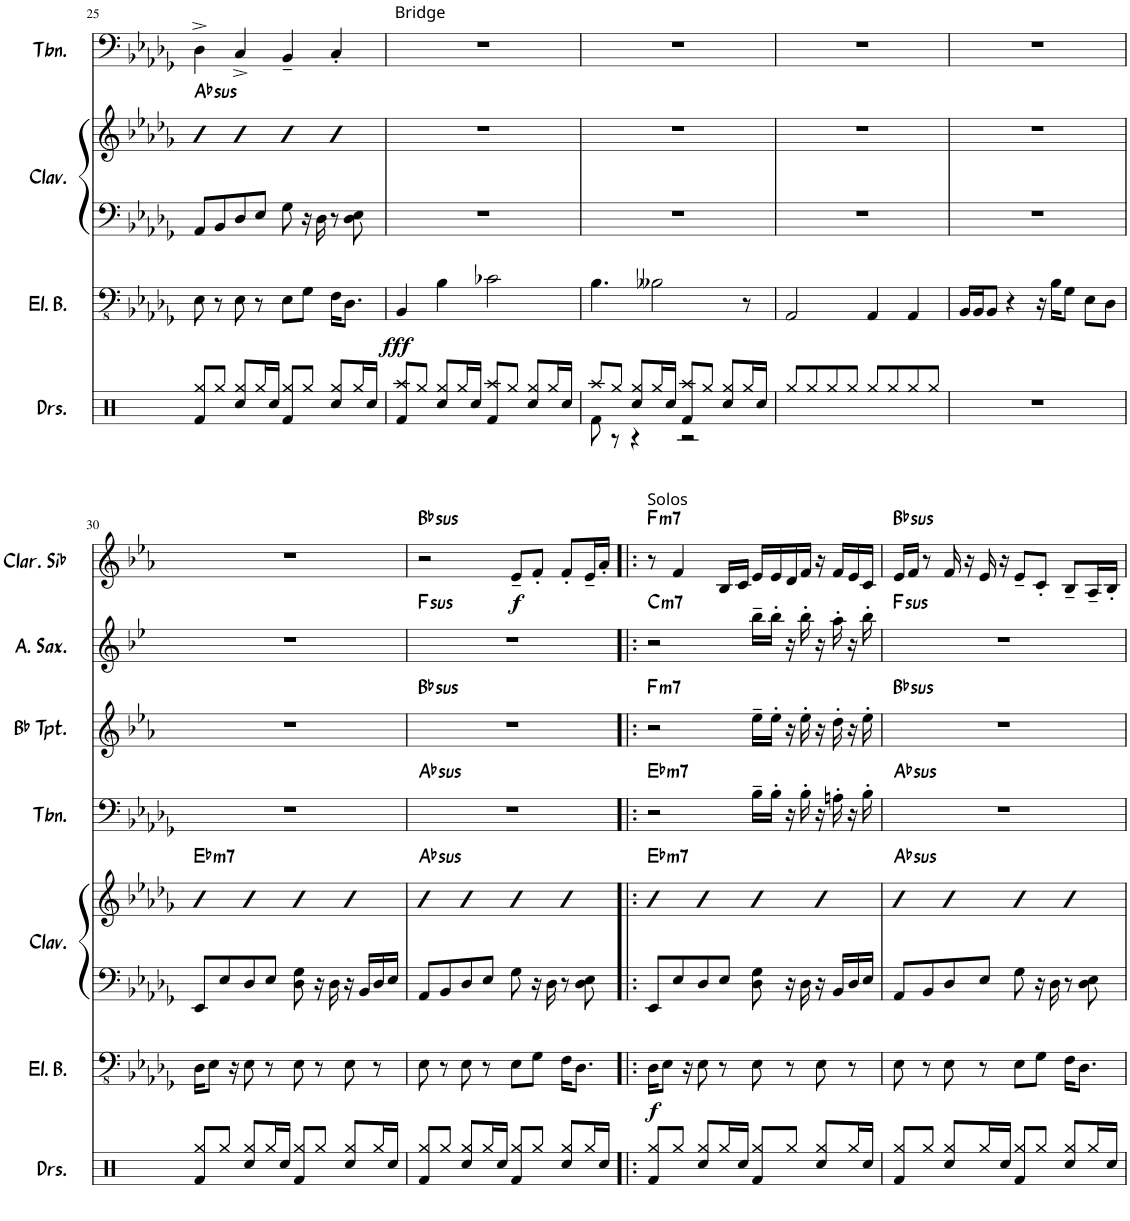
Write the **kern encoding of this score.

**kern	**dynam	**kern	**kern	**harte	**kern	**harte	**kern	**harte	**kern	**harte	**kern	**dynam	**harte
*part6	*part6	*part5	*part5	*part5	*part4	*part4	*part3	*part3	*part2	*part2	*part1	*part1	*part1
*staff7	*staff7	*staff6	*staff5	*	*staff4	*	*staff3	*	*staff2	*	*staff1	*staff1	*
*I"Electric Bass	*	*I"Clavinet	*	*	*I"Trombone	*	*I"Bb Trumpet	*	*I"Alto Saxophone	*	*I"Clarinette en Sib	*	*
*I'El. B.	*	*I'Clav.	*	*	*I'Tbn.	*	*I'Bb Tpt.	*	*I'A. Sax.	*	*I'Clar. Sib	*	*
!!LO:PB:g=z
*clefFv4	*	*clefF4	*clefG2	*	*clefF4	*	*clefG2	*	*clefG2	*	*clefG2	*	*
*	*	*	*	*	*	*	*Trd1c2	*	*Trd5c9	*	*Trd1c2	*	*
*k[b-e-a-d-g-]	*	*k[b-e-a-d-g-]	*k[b-e-a-d-g-]	*	*k[b-e-a-d-g-]	*	*k[b-e-a-]	*	*k[b-e-]	*	*k[b-e-a-]	*	*
*M4/4	*	*M4/4	*M4/4	*	*M4/4	*	*M4/4	*	*M4/4	*	*M4/4	*	*
*met(c)	*	*met(c)	*met(c)	*	*met(c)	*	*met(c)	*	*met(c)	*	*met(c)	*	*
=25	=25	=25	=25	=25	=25	=25	=25	=25	=25	=25	=25	=25	=25
!	!	!	!	!LO:H:kt=sus	!	!	!	!	!	!	!	!	!
8EE-\	.	8AA-/L	4cc	Ab:sus4	4D-^\	.	1r	.	1r	.	1r	.	.
8r	.	8BB-/	.	.	.	.	.	.	.	.	.	.	.
8EE-\	.	8D-/	4cc	.	4C^/	.	.	.	.	.	.	.	.
8r	.	8E-/J	.	.	.	.	.	.	.	.	.	.	.
8EE-\L	.	8G-\	4cc	.	4BB-~/	.	.	.	.	.	.	.	.
8GG-\J	.	16r	.	.	.	.	.	.	.	.	.	.	.
.	.	16D-\	.	.	.	.	.	.	.	.	.	.	.
16FF\KL	.	8r	4cc	.	4C'/	.	.	.	.	.	.	.	.
8.DD-\J	.	.	.	.	.	.	.	.	.	.	.	.	.
.	.	8D-\ 8E-\	.	.	.	.	.	.	.	.	.	.	.
=26	=26	=26	=26	=26	=26	=26	=26	=26	=26	=26	=26	=26	=26
!	!	!	!	!	!	!	!	!	!	!	!LO:TX:a:t=Bridge	!	!
!	!LO:DY:b	!	!	!	!	!	!	!	!	!	!	!	!
4BBB-/	fff	1r	1r	.	1r	.	1r	.	1r	.	1r	.	.
4BB-\	.	.	.	.	.	.	.	.	.	.	.	.	.
2C-X\	.	.	.	.	.	.	.	.	.	.	.	.	.
=27	=27	=27	=27	=27	=27	=27	=27	=27	=27	=27	=27	=27	=27
4.BB-\	.	1r	1r	.	1r	.	1r	.	1r	.	1r	.	.
2BB--X\	.	.	.	.	.	.	.	.	.	.	.	.	.
8r	.	.	.	.	.	.	.	.	.	.	.	.	.
=28	=28	=28	=28	=28	=28	=28	=28	=28	=28	=28	=28	=28	=28
2AAA-/	.	1r	1r	.	1r	.	1r	.	1r	.	1r	.	.
4AAA-/	.	.	.	.	.	.	.	.	.	.	.	.	.
4AAA-/	.	.	.	.	.	.	.	.	.	.	.	.	.
=29	=29	=29	=29	=29	=29	=29	=29	=29	=29	=29	=29	=29	=29
16BBB-/LL	.	1r	1r	.	1r	.	1r	.	1r	.	1r	.	.
16BBB-/J	.	.	.	.	.	.	.	.	.	.	.	.	.
8BBB-/J	.	.	.	.	.	.	.	.	.	.	.	.	.
4r	.	.	.	.	.	.	.	.	.	.	.	.	.
16r	.	.	.	.	.	.	.	.	.	.	.	.	.
16BB-\KL	.	.	.	.	.	.	.	.	.	.	.	.	.
8GG-\J	.	.	.	.	.	.	.	.	.	.	.	.	.
8EE-\L	.	.	.	.	.	.	.	.	.	.	.	.	.
8DD-\J	.	.	.	.	.	.	.	.	.	.	.	.	.
!!LO:LB:g=z
=30	=30	=30	=30	=30	=30	=30	=30	=30	=30	=30	=30	=30	=30
!	!	!	!	!LO:H:kt=m7	!	!	!	!	!	!	!	!	!
16DD-\KL	.	8EE-/L	4cc	Eb:min7	1r	.	1r	.	1r	.	1r	.	.
8EE-\J	.	.	.	.	.	.	.	.	.	.	.	.	.
.	.	8E-/	.	.	.	.	.	.	.	.	.	.	.
16r	.	.	.	.	.	.	.	.	.	.	.	.	.
8EE-\	.	8D-/	4cc	.	.	.	.	.	.	.	.	.	.
8r	.	8E-/J	.	.	.	.	.	.	.	.	.	.	.
8EE-\	.	8D-\ 8G-\	4cc	.	.	.	.	.	.	.	.	.	.
8r	.	16r	.	.	.	.	.	.	.	.	.	.	.
.	.	16D-\	.	.	.	.	.	.	.	.	.	.	.
8EE-\	.	16r	4cc	.	.	.	.	.	.	.	.	.	.
.	.	16BB-/LL	.	.	.	.	.	.	.	.	.	.	.
8r	.	16D-/	.	.	.	.	.	.	.	.	.	.	.
.	.	16E-/JJ	.	.	.	.	.	.	.	.	.	.	.
=31	=31	=31	=31	=31	=31	=31	=31	=31	=31	=31	=31	=31	=31
!	!	!	!	!LO:H:kt=sus	!	!LO:H:kt=sus	!	!LO:H:kt=sus	!	!LO:H:kt=sus	!	!	!LO:H:kt=sus
8EE-\	.	8AA-/L	4cc	Ab:sus4	1r	Ab:sus4	1r	Bb:sus4	1r	F:sus4	2r	.	Bb:sus4
8r	.	8BB-/	.	.	.	.	.	.	.	.	.	.	.
8EE-\	.	8D-/	4cc	.	.	.	.	.	.	.	.	.	.
8r	.	8E-/J	.	.	.	.	.	.	.	.	.	.	.
!	!	!	!	!	!	!	!	!	!	!	!	!LO:DY:b	!
8EE-\L	.	8G-\	4cc	.	.	.	.	.	.	.	8e-~/L	f	.
8GG-\J	.	16r	.	.	.	.	.	.	.	.	8f'/J	.	.
.	.	16D-\	.	.	.	.	.	.	.	.	.	.	.
16FF\KL	.	8r	4cc	.	.	.	.	.	.	.	8f'/L	.	.
8.DD-\J	.	.	.	.	.	.	.	.	.	.	.	.	.
.	.	8D-\ 8E-\	.	.	.	.	.	.	.	.	16e-~/L	.	.
.	.	.	.	.	.	.	.	.	.	.	16a-'/JJ	.	.
=32!|:	=32!|:	=32!|:	=32!|:	=32!|:	=32!|:	=32!|:	=32!|:	=32!|:	=32!|:	=32!|:	=32!|:	=32!|:	=32!|:
!	!	!	!	!	!	!	!	!	!	!	!LO:TX:a:t=Solos	!	!
!	!LO:DY:b	!	!	!LO:H:kt=m7	!	!LO:H:kt=m7	!	!LO:H:kt=m7	!	!LO:H:kt=m7	!	!	!LO:H:kt=m7
16DD-\KL	f	8EE-/L	4cc	Eb:min7	2r	Eb:min7	2r	F:min7	2r	C:min7	8r	.	F:min7
8EE-\J	.	.	.	.	.	.	.	.	.	.	.	.	.
.	.	8E-/	.	.	.	.	.	.	.	.	4f/	.	.
16r	.	.	.	.	.	.	.	.	.	.	.	.	.
8EE-\	.	8D-/	4cc	.	.	.	.	.	.	.	.	.	.
8r	.	8E-/J	.	.	.	.	.	.	.	.	16B-/LL	.	.
.	.	.	.	.	.	.	.	.	.	.	16c/JJ	.	.
8EE-\	.	8D-\ 8G-\	4cc	.	16B-~\LL	.	16ee-~\LL	.	16bb-~\LL	.	16e-/LL	.	.
.	.	.	.	.	16B-'\JJ	.	16ee-'\JJ	.	16bb-'\JJ	.	16e-/	.	.
8r	.	16r	.	.	16r	.	16r	.	16r	.	16d/	.	.
.	.	16D-\	.	.	16B-'\	.	16ee-'\	.	16bb-'\	.	16f/JJ	.	.
8EE-\	.	16r	4cc	.	16r	.	16r	.	16r	.	16r	.	.
.	.	16BB-/LL	.	.	16An'\	.	16dd'\	.	16aa'\	.	16f/LL	.	.
8r	.	16D-/	.	.	16r	.	16r	.	16r	.	16e-/	.	.
.	.	16E-/JJ	.	.	16B-'\	.	16ee-'\	.	16bb-'\	.	16c/JJ	.	.
=33	=33	=33	=33	=33	=33	=33	=33	=33	=33	=33	=33	=33	=33
!	!	!	!	!LO:H:kt=sus	!	!LO:H:kt=sus	!	!LO:H:kt=sus	!	!LO:H:kt=sus	!	!	!LO:H:kt=sus
8EE-\	.	8AA-/L	4cc	Ab:sus4	1r	Ab:sus4	1r	Bb:sus4	1r	F:sus4	16e-/LL	.	Bb:sus4
.	.	.	.	.	.	.	.	.	.	.	16f/JJ	.	.
8r	.	8BB-/	.	.	.	.	.	.	.	.	8r	.	.
8EE-\	.	8D-/	4cc	.	.	.	.	.	.	.	16f/	.	.
.	.	.	.	.	.	.	.	.	.	.	16r	.	.
8r	.	8E-/J	.	.	.	.	.	.	.	.	16e-/	.	.
.	.	.	.	.	.	.	.	.	.	.	16r	.	.
8EE-\L	.	8G-\	4cc	.	.	.	.	.	.	.	8e-~/L	.	.
8GG-\J	.	16r	.	.	.	.	.	.	.	.	8c'/J	.	.
.	.	16D-\	.	.	.	.	.	.	.	.	.	.	.
16FF\KL	.	8r	4cc	.	.	.	.	.	.	.	8B-~/L	.	.
8.DD-\J	.	.	.	.	.	.	.	.	.	.	.	.	.
.	.	8D-\ 8E-\	.	.	.	.	.	.	.	.	16A-~/L	.	.
.	.	.	.	.	.	.	.	.	.	.	16B-'/JJ	.	.
=	=	=	=	=	=	=	=	=	=	=	=	=	=
*-	*-	*-	*-	*-	*-	*-	*-	*-	*-	*-	*-	*-	*-
